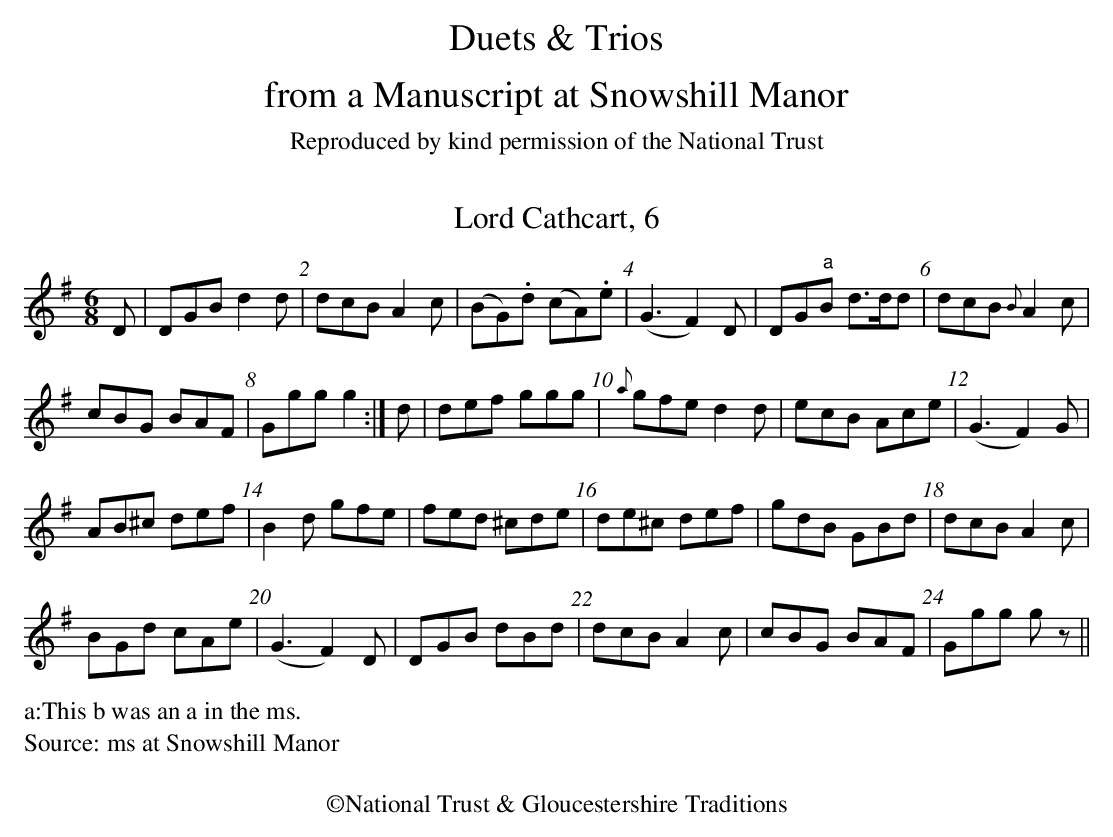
X:1
T:Lord Cathcart, 6
M:6/8
L:1/8
K:G
D|DGB d2d|dcBA2c| (BG).d (cA).e|(G3F2)D| DG"^a"B d>dd|dcB {B}A2c|
cBG BAF|Gggg2:|d|def ggg|{a}gfed2d| ecB Ace|(G3F2)G|
AB^c def|B2d gfe|fed ^cde|de^c def| gdB GBd|dcB A2c|
BGd cAe|(G3F2)D|DGB dBd|dcB A2c| cBG BAF|Ggg g z||
